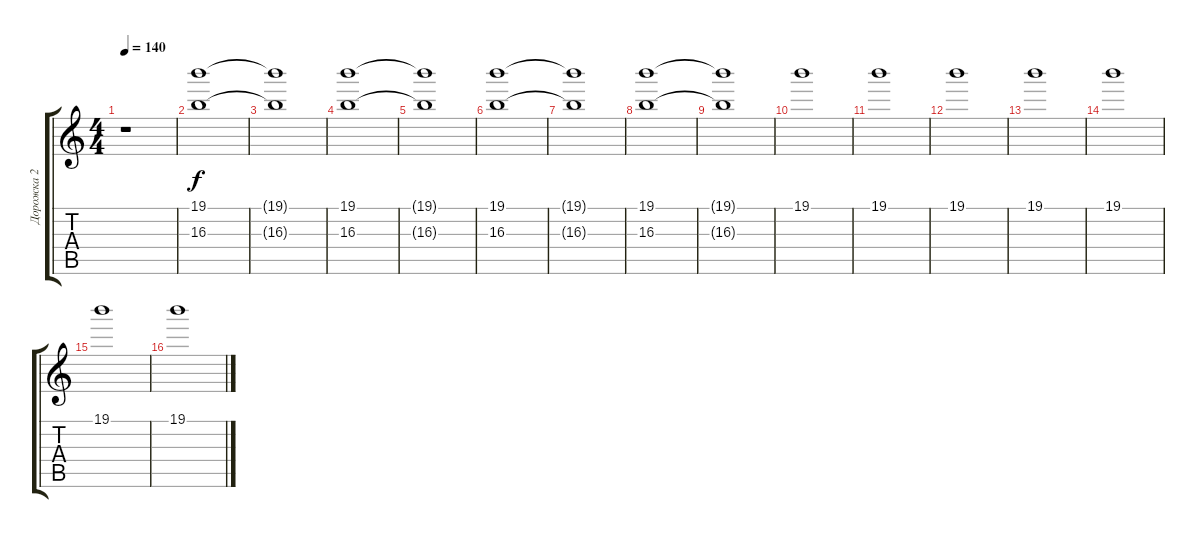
\track ("Дорожка 2" "Дорожка 2") {instrument overdrivenguitar}
\staff {score tabs}
\tuning (E4 B3 G3 D3 A2 E2) {hide}
\ts (4 4)
\tempo 140
\clef g2
\ks c
r.1{dy f} |
(19.1 16.3).1 |
(19.1{t} 16.3{t}).1 |
(19.1 16.3).1 |
(19.1{t} 16.3{t}).1 |
(19.1 16.3).1 |
(19.1{t} 16.3{t}).1 |
(19.1 16.3).1 |
(19.1{t} 16.3{t}).1 |
19.1.1 |
19.1.1 |
19.1.1 |
19.1.1 |
19.1.1 |
19.1.1 |
19.1.1
